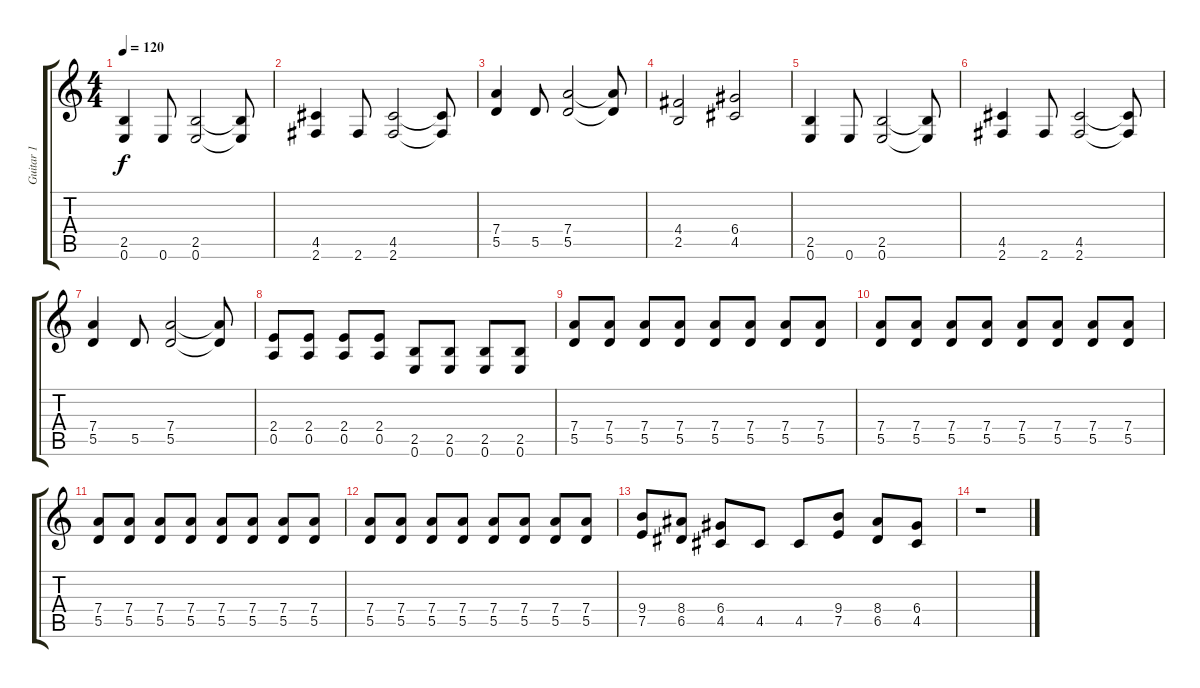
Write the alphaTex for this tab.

\track ("Guitar 1" "Guitar 1") {instrument distortionguitar}
\staff {score tabs}
\tuning (E4 B3 G3 D3 A2 E2) {hide}
\ts (4 4)
\tempo 120
\clef g2
\ks c
(2.5 0.6).4{dy f} 0.6.8 (2.5 0.6).2 (2.5{t} 0.6{t}).8 |
(4.5 2.6).4 2.6.8 (4.5 2.6).2 (4.5{t} 2.6{t}).8 |
(7.4 5.5).4 5.5.8 (7.4 5.5).2 (7.4{t} 5.5{t}).8 |
(4.4 2.5).2 (6.4 4.5).2 |
(2.5 0.6).4 0.6.8 (2.5 0.6).2 (2.5{t} 0.6{t}).8 |
(4.5 2.6).4 2.6.8 (4.5 2.6).2 (4.5{t} 2.6{t}).8 |
(7.4 5.5).4 5.5.8 (7.4 5.5).2 (7.4{t} 5.5{t}).8 |
(2.4 0.5).8 (2.4 0.5).8 (2.4 0.5).8 (2.4 0.5).8 (2.5 0.6).8 (2.5 0.6).8 (2.5 0.6).8 (2.5 0.6).8 |
(7.4 5.5).8 (7.4 5.5).8 (7.4 5.5).8 (7.4 5.5).8 (7.4 5.5).8 (7.4 5.5).8 (7.4 5.5).8 (7.4 5.5).8 |
(7.4 5.5).8 (7.4 5.5).8 (7.4 5.5).8 (7.4 5.5).8 (7.4 5.5).8 (7.4 5.5).8 (7.4 5.5).8 (7.4 5.5).8 |
(7.4 5.5).8 (7.4 5.5).8 (7.4 5.5).8 (7.4 5.5).8 (7.4 5.5).8 (7.4 5.5).8 (7.4 5.5).8 (7.4 5.5).8 |
(7.4 5.5).8 (7.4 5.5).8 (7.4 5.5).8 (7.4 5.5).8 (7.4 5.5).8 (7.4 5.5).8 (7.4 5.5).8 (7.4 5.5).8 |
(9.4 7.5).8 (8.4 6.5).8 (6.4 4.5).8 4.5.8 4.5.8 (9.4 7.5).8 (8.4 6.5).8 (6.4 4.5).8 |
r.1
